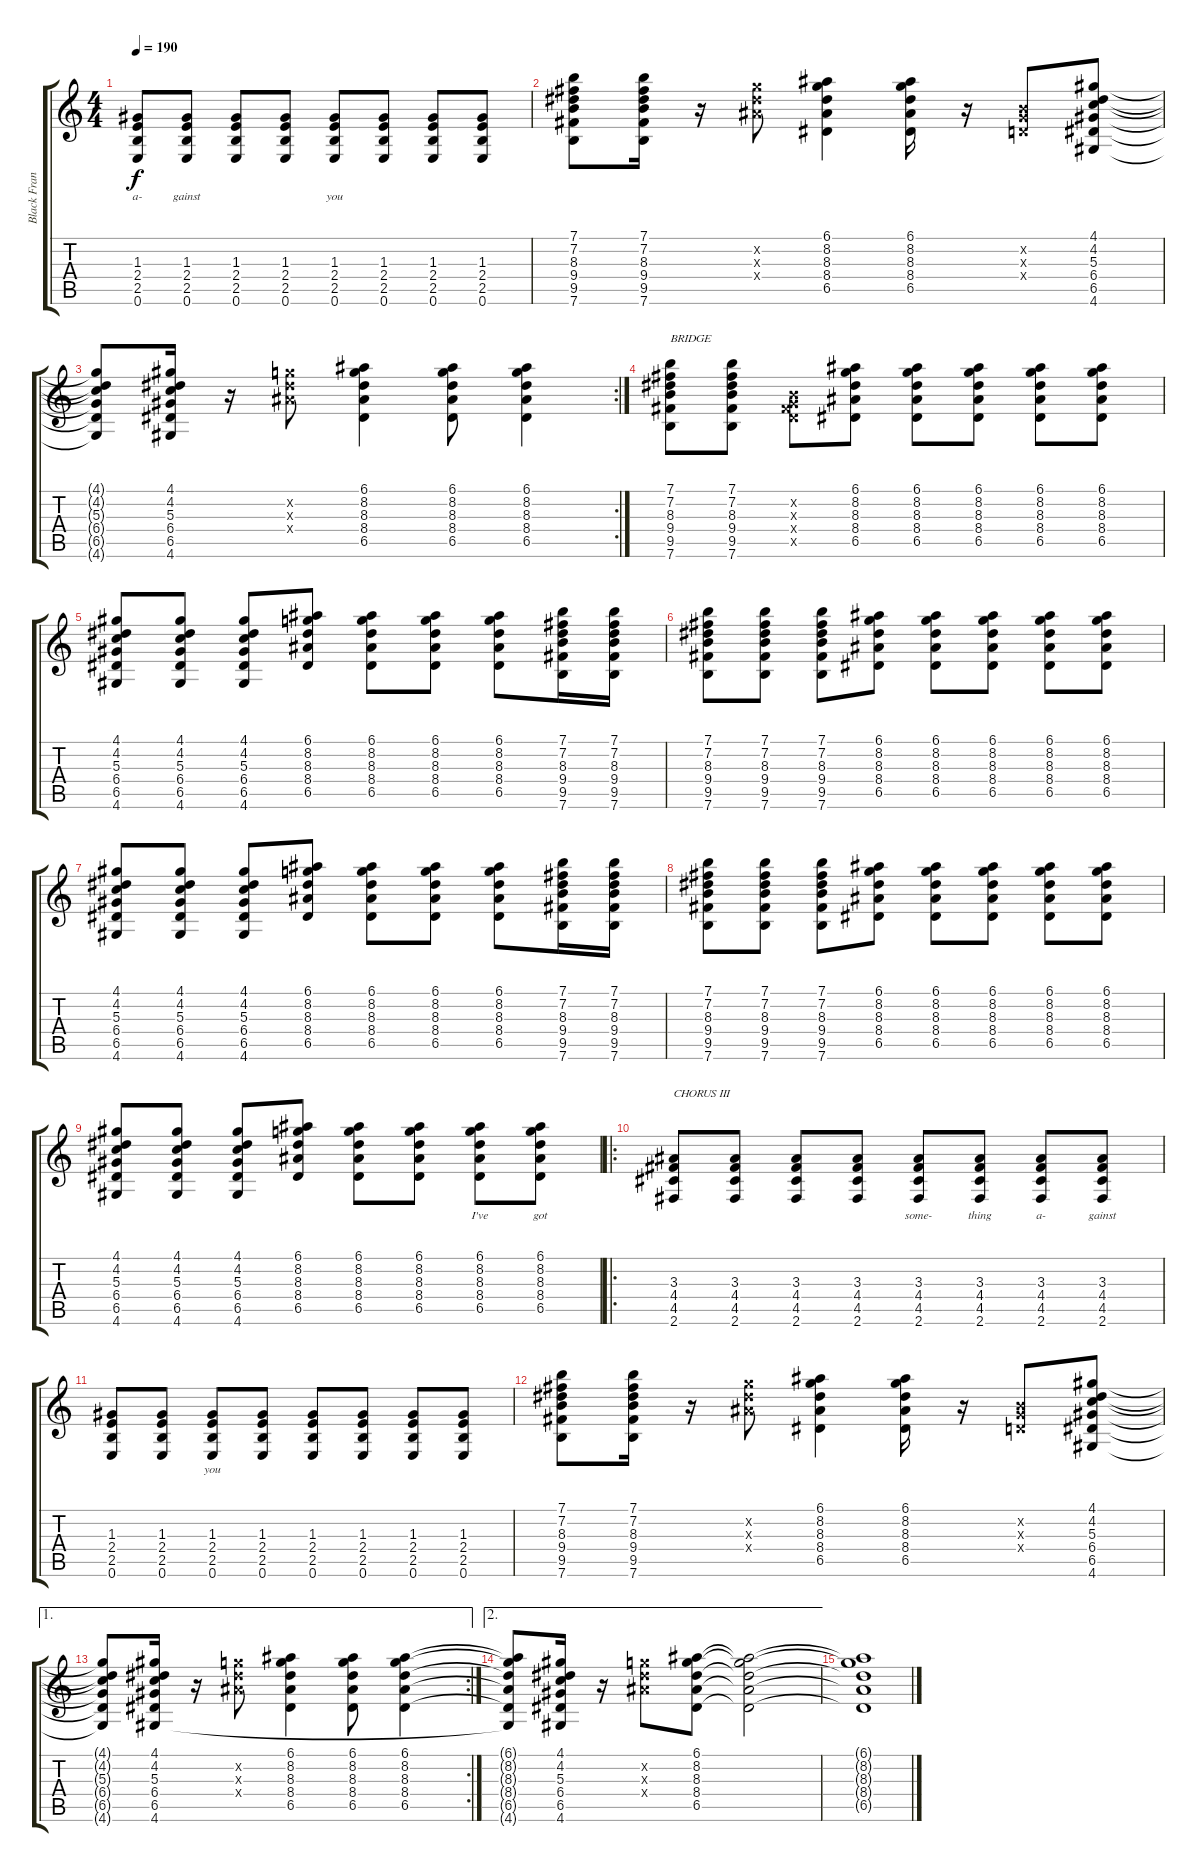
\track ("Black Francis" "Black Fran") {instrument electricguitarmuted}
\staff {score tabs}
\tuning (E4 B3 G3 D3 A2 E2) {hide}
\ts (4 4)
\tempo 190
\clef g2
\ks c
(1.3 2.4 2.5 0.6).8{lyrics (0 "a-") lyrics (1 "") lyrics (2 "") lyrics (3 "") lyrics (4 "") dy f} (1.3 2.4 2.5 0.6).8{lyrics (0 "gainst") lyrics (1 "") lyrics (2 "") lyrics (3 "") lyrics (4 "")} (1.3 2.4 2.5 0.6).8{lyrics (0 "") lyrics (1 "") lyrics (2 "") lyrics (3 "") lyrics (4 "")} (1.3 2.4 2.5 0.6).8{lyrics (0 "") lyrics (1 "") lyrics (2 "") lyrics (3 "") lyrics (4 "")} (1.3 2.4 2.5 0.6).8{lyrics (0 "you") lyrics (1 "") lyrics (2 "") lyrics (3 "") lyrics (4 "")} (1.3 2.4 2.5 0.6).8{lyrics (0 "") lyrics (1 "") lyrics (2 "") lyrics (3 "") lyrics (4 "")} (1.3 2.4 2.5 0.6).8{lyrics (0 "") lyrics (1 "") lyrics (2 "") lyrics (3 "") lyrics (4 "")} (1.3 2.4 2.5 0.6).8{lyrics (0 "") lyrics (1 "") lyrics (2 "") lyrics (3 "") lyrics (4 "")} |
(7.1 7.2 8.3 9.4 9.5 7.6).8{lyrics (0 "") lyrics (1 "") lyrics (2 "") lyrics (3 "") lyrics (4 "")} (7.1 7.2 8.3 9.4 9.5 7.6).16{lyrics (0 "") lyrics (1 "") lyrics (2 "") lyrics (3 "") lyrics (4 "")} r.16 (8.2{x} 8.3{x} 8.4{x}).8{lyrics (0 "") lyrics (1 "") lyrics (2 "") lyrics (3 "") lyrics (4 "")} (6.1 8.2 8.3 8.4 6.5).4{lyrics (0 "") lyrics (1 "") lyrics (2 "") lyrics (3 "") lyrics (4 "")} (6.1 8.2 8.3 8.4 6.5).16{lyrics (0 "") lyrics (1 "") lyrics (2 "") lyrics (3 "") lyrics (4 "")} r.16 (0.2{x} 0.3{x} 0.4{x}).8{lyrics (0 "") lyrics (1 "") lyrics (2 "") lyrics (3 "") lyrics (4 "")} (4.1 4.2 5.3 6.4 6.5 4.6).8{lyrics (0 "") lyrics (1 "") lyrics (2 "") lyrics (3 "") lyrics (4 "")} |
\rc 2
(4.1{t} 4.2{t} 5.3{t} 6.4{t} 6.5{t} 4.6{t}).8{lyrics (0 "") lyrics (1 "") lyrics (2 "") lyrics (3 "") lyrics (4 "")} (4.1 4.2 5.3 6.4 6.5 4.6).16{lyrics (0 "") lyrics (1 "") lyrics (2 "") lyrics (3 "") lyrics (4 "")} r.16 (8.2{x} 8.3{x} 8.4{x}).8{lyrics (0 "") lyrics (1 "") lyrics (2 "") lyrics (3 "") lyrics (4 "")} (6.1 8.2 8.3 8.4 6.5).4{lyrics (0 "") lyrics (1 "") lyrics (2 "") lyrics (3 "") lyrics (4 "")} (6.1 8.2 8.3 8.4 6.5).8{lyrics (0 "") lyrics (1 "") lyrics (2 "") lyrics (3 "") lyrics (4 "")} (6.1 8.2 8.3 8.4 6.5).4{lyrics (0 "") lyrics (1 "") lyrics (2 "") lyrics (3 "") lyrics (4 "")} |
(7.1 7.2 8.3 9.4 9.5 7.6).8{txt "BRIDGE" lyrics (0 "") lyrics (1 "") lyrics (2 "") lyrics (3 "") lyrics (4 "")} (7.1 7.2 8.3 9.4 9.5 7.6).8{lyrics (0 "") lyrics (1 "") lyrics (2 "") lyrics (3 "") lyrics (4 "")} (0.2{x} 0.3{x} 0.4{x} 9.5{x}).8{lyrics (0 "") lyrics (1 "") lyrics (2 "") lyrics (3 "") lyrics (4 "")} (6.1 8.2 8.3 8.4 6.5).8{lyrics (0 "") lyrics (1 "") lyrics (2 "") lyrics (3 "") lyrics (4 "")} (6.1 8.2 8.3 8.4 6.5).8{lyrics (0 "") lyrics (1 "") lyrics (2 "") lyrics (3 "") lyrics (4 "")} (6.1 8.2 8.3 8.4 6.5).8{lyrics (0 "") lyrics (1 "") lyrics (2 "") lyrics (3 "") lyrics (4 "")} (6.1 8.2 8.3 8.4 6.5).8{lyrics (0 "") lyrics (1 "") lyrics (2 "") lyrics (3 "") lyrics (4 "")} (6.1 8.2 8.3 8.4 6.5).8{lyrics (0 "") lyrics (1 "") lyrics (2 "") lyrics (3 "") lyrics (4 "")} |
(4.1 4.2 5.3 6.4 6.5 4.6).8{lyrics (0 "") lyrics (1 "") lyrics (2 "") lyrics (3 "") lyrics (4 "")} (4.1 4.2 5.3 6.4 6.5 4.6).8{lyrics (0 "") lyrics (1 "") lyrics (2 "") lyrics (3 "") lyrics (4 "")} (4.1 4.2 5.3 6.4 6.5 4.6).8{lyrics (0 "") lyrics (1 "") lyrics (2 "") lyrics (3 "") lyrics (4 "")} (6.1 8.2 8.3 8.4 6.5).8{lyrics (0 "") lyrics (1 "") lyrics (2 "") lyrics (3 "") lyrics (4 "")} (6.1 8.2 8.3 8.4 6.5).8{lyrics (0 "") lyrics (1 "") lyrics (2 "") lyrics (3 "") lyrics (4 "")} (6.1 8.2 8.3 8.4 6.5).8{lyrics (0 "") lyrics (1 "") lyrics (2 "") lyrics (3 "") lyrics (4 "")} (6.1 8.2 8.3 8.4 6.5).8{lyrics (0 "") lyrics (1 "") lyrics (2 "") lyrics (3 "") lyrics (4 "")} (7.1 7.2 8.3 9.4 9.5 7.6).16{lyrics (0 "") lyrics (1 "") lyrics (2 "") lyrics (3 "") lyrics (4 "")} (7.1 7.2 8.3 9.4 9.5 7.6).16{lyrics (0 "") lyrics (1 "") lyrics (2 "") lyrics (3 "") lyrics (4 "")} |
(7.1 7.2 8.3 9.4 9.5 7.6).8{lyrics (0 "") lyrics (1 "") lyrics (2 "") lyrics (3 "") lyrics (4 "")} (7.1 7.2 8.3 9.4 9.5 7.6).8{lyrics (0 "") lyrics (1 "") lyrics (2 "") lyrics (3 "") lyrics (4 "")} (7.1 7.2 8.3 9.4 9.5 7.6).8{lyrics (0 "") lyrics (1 "") lyrics (2 "") lyrics (3 "") lyrics (4 "")} (6.1 8.2 8.3 8.4 6.5).8{lyrics (0 "") lyrics (1 "") lyrics (2 "") lyrics (3 "") lyrics (4 "")} (6.1 8.2 8.3 8.4 6.5).8{lyrics (0 "") lyrics (1 "") lyrics (2 "") lyrics (3 "") lyrics (4 "")} (6.1 8.2 8.3 8.4 6.5).8{lyrics (0 "") lyrics (1 "") lyrics (2 "") lyrics (3 "") lyrics (4 "")} (6.1 8.2 8.3 8.4 6.5).8{lyrics (0 "") lyrics (1 "") lyrics (2 "") lyrics (3 "") lyrics (4 "")} (6.1 8.2 8.3 8.4 6.5).8{lyrics (0 "") lyrics (1 "") lyrics (2 "") lyrics (3 "") lyrics (4 "")} |
(4.1 4.2 5.3 6.4 6.5 4.6).8{lyrics (0 "") lyrics (1 "") lyrics (2 "") lyrics (3 "") lyrics (4 "")} (4.1 4.2 5.3 6.4 6.5 4.6).8{lyrics (0 "") lyrics (1 "") lyrics (2 "") lyrics (3 "") lyrics (4 "")} (4.1 4.2 5.3 6.4 6.5 4.6).8{lyrics (0 "") lyrics (1 "") lyrics (2 "") lyrics (3 "") lyrics (4 "")} (6.1 8.2 8.3 8.4 6.5).8{lyrics (0 "") lyrics (1 "") lyrics (2 "") lyrics (3 "") lyrics (4 "")} (6.1 8.2 8.3 8.4 6.5).8{lyrics (0 "") lyrics (1 "") lyrics (2 "") lyrics (3 "") lyrics (4 "")} (6.1 8.2 8.3 8.4 6.5).8{lyrics (0 "") lyrics (1 "") lyrics (2 "") lyrics (3 "") lyrics (4 "")} (6.1 8.2 8.3 8.4 6.5).8{lyrics (0 "") lyrics (1 "") lyrics (2 "") lyrics (3 "") lyrics (4 "")} (7.1 7.2 8.3 9.4 9.5 7.6).16{lyrics (0 "") lyrics (1 "") lyrics (2 "") lyrics (3 "") lyrics (4 "")} (7.1 7.2 8.3 9.4 9.5 7.6).16{lyrics (0 "") lyrics (1 "") lyrics (2 "") lyrics (3 "") lyrics (4 "")} |
(7.1 7.2 8.3 9.4 9.5 7.6).8{lyrics (0 "") lyrics (1 "") lyrics (2 "") lyrics (3 "") lyrics (4 "")} (7.1 7.2 8.3 9.4 9.5 7.6).8{lyrics (0 "") lyrics (1 "") lyrics (2 "") lyrics (3 "") lyrics (4 "")} (7.1 7.2 8.3 9.4 9.5 7.6).8{lyrics (0 "") lyrics (1 "") lyrics (2 "") lyrics (3 "") lyrics (4 "")} (6.1 8.2 8.3 8.4 6.5).8{lyrics (0 "") lyrics (1 "") lyrics (2 "") lyrics (3 "") lyrics (4 "")} (6.1 8.2 8.3 8.4 6.5).8{lyrics (0 "") lyrics (1 "") lyrics (2 "") lyrics (3 "") lyrics (4 "")} (6.1 8.2 8.3 8.4 6.5).8{lyrics (0 "") lyrics (1 "") lyrics (2 "") lyrics (3 "") lyrics (4 "")} (6.1 8.2 8.3 8.4 6.5).8{lyrics (0 "") lyrics (1 "") lyrics (2 "") lyrics (3 "") lyrics (4 "")} (6.1 8.2 8.3 8.4 6.5).8{lyrics (0 "") lyrics (1 "") lyrics (2 "") lyrics (3 "") lyrics (4 "")} |
(4.1 4.2 5.3 6.4 6.5 4.6).8{lyrics (0 "") lyrics (1 "") lyrics (2 "") lyrics (3 "") lyrics (4 "")} (4.1 4.2 5.3 6.4 6.5 4.6).8{lyrics (0 "") lyrics (1 "") lyrics (2 "") lyrics (3 "") lyrics (4 "")} (4.1 4.2 5.3 6.4 6.5 4.6).8{lyrics (0 "") lyrics (1 "") lyrics (2 "") lyrics (3 "") lyrics (4 "")} (6.1 8.2 8.3 8.4 6.5).8{lyrics (0 "") lyrics (1 "") lyrics (2 "") lyrics (3 "") lyrics (4 "")} (6.1 8.2 8.3 8.4 6.5).8{lyrics (0 "") lyrics (1 "") lyrics (2 "") lyrics (3 "") lyrics (4 "")} (6.1 8.2 8.3 8.4 6.5).8{lyrics (0 "") lyrics (1 "") lyrics (2 "") lyrics (3 "") lyrics (4 "")} (6.1 8.2 8.3 8.4 6.5).8{lyrics (0 "I've") lyrics (1 "") lyrics (2 "") lyrics (3 "") lyrics (4 "")} (6.1 8.2 8.3 8.4 6.5).8{lyrics (0 "got") lyrics (1 "") lyrics (2 "") lyrics (3 "") lyrics (4 "")} |
\ro
(3.3 4.4 4.5 2.6).8{txt "CHORUS III" lyrics (0 "") lyrics (1 "") lyrics (2 "") lyrics (3 "") lyrics (4 "")} (3.3 4.4 4.5 2.6).8{lyrics (0 "") lyrics (1 "") lyrics (2 "") lyrics (3 "") lyrics (4 "")} (3.3 4.4 4.5 2.6).8{lyrics (0 "") lyrics (1 "") lyrics (2 "") lyrics (3 "") lyrics (4 "")} (3.3 4.4 4.5 2.6).8{lyrics (0 "") lyrics (1 "") lyrics (2 "") lyrics (3 "") lyrics (4 "")} (3.3 4.4 4.5 2.6).8{lyrics (0 "some-") lyrics (1 "") lyrics (2 "") lyrics (3 "") lyrics (4 "")} (3.3 4.4 4.5 2.6).8{lyrics (0 "thing") lyrics (1 "") lyrics (2 "") lyrics (3 "") lyrics (4 "")} (3.3 4.4 4.5 2.6).8{lyrics (0 "a-") lyrics (1 "") lyrics (2 "") lyrics (3 "") lyrics (4 "")} (3.3 4.4 4.5 2.6).8{lyrics (0 "gainst") lyrics (1 "") lyrics (2 "") lyrics (3 "") lyrics (4 "")} |
(1.3 2.4 2.5 0.6).8{lyrics (0 "") lyrics (1 "") lyrics (2 "") lyrics (3 "") lyrics (4 "")} (1.3 2.4 2.5 0.6).8{lyrics (0 "") lyrics (1 "") lyrics (2 "") lyrics (3 "") lyrics (4 "")} (1.3 2.4 2.5 0.6).8{lyrics (0 "you") lyrics (1 "") lyrics (2 "") lyrics (3 "") lyrics (4 "")} (1.3 2.4 2.5 0.6).8 (1.3 2.4 2.5 0.6).8 (1.3 2.4 2.5 0.6).8 (1.3 2.4 2.5 0.6).8 (1.3 2.4 2.5 0.6).8 |
(7.1 7.2 8.3 9.4 9.5 7.6).8 (7.1 7.2 8.3 9.4 9.5 7.6).16 r.16 (8.2{x} 8.3{x} 8.4{x}).8 (6.1 8.2 8.3 8.4 6.5).4 (6.1 8.2 8.3 8.4 6.5).16 r.16 (0.2{x} 0.3{x} 0.4{x}).8 (4.1 4.2 5.3 6.4 6.5 4.6).8 |
\ae 1
\rc 2
(4.1{t} 4.2{t} 5.3{t} 6.4{t} 6.5{t} 4.6{t}).8 (4.1 4.2 5.3 6.4 6.5 4.6).16 r.16 (8.2{x} 8.3{x} 8.4{x}).8 (6.1 8.2 8.3 8.4 6.5).4 (6.1 8.2 8.3 8.4 6.5).8 (6.1 8.2 8.3 8.4 6.5).4 |
\ae 2
(6.1{t} 8.2{t} 8.3{t} 8.4{t} 6.5{t} 4.6{t}).8 (4.1 4.2 5.3 6.4 6.5 4.6).16 r.16 (8.2{x} 8.3{x} 8.4{x}).8 (6.1 8.2 8.3 8.4 6.5).8 (6.1{t} 8.2{t} 8.3{t} 8.4{t} 6.5{t}).2 |
(6.1{t} 8.2{t} 8.3{t} 8.4{t} 6.5{t}).1
